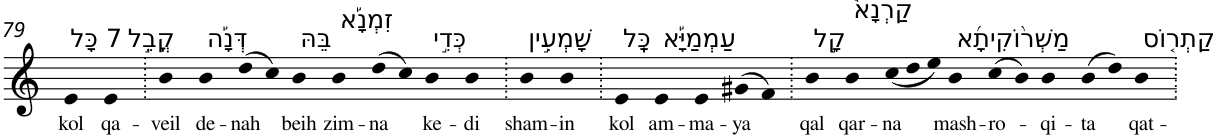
**kern	**text
*part1	*part1
*staff1	*staff1
*I"Piano	*
*I'Pno	*
!!LO:PB:g=z
*clefG2	*
*k[]	*
=79	=79
!LO:TX:a:t=7 כָּל	!
!	!LO:LY:b
4e	kol
!LO:TX:a:t=קֳבֵ֣ל	!
!	!LO:LY:b
4e	qa-
=80.	=80.
!	!LO:LY:b
4b	-veil
!LO:TX:a:t=דְּנָ֡ה	!
!	!LO:LY:b
4b	de-
!	!LO:LY:b
(>8dd	-nah
8cc)	.
!LO:TX:a:t=בֵּהּ	!
!	!LO:LY:b
4b	beih
!LO:TX:a:t=זִמְנָ֡א	!
!	!LO:LY:b
4b	zim-
!	!LO:LY:b
(>8dd	-na
8cc)	.
!LO:TX:a:t=כְּדִ֣י	!
!	!LO:LY:b
4b	ke-
!	!LO:LY:b
4b	-di
=81.	=81.
!LO:TX:a:t=שָׁמְעִ֣ין	!
!	!LO:LY:b
4b	sham-
!	!LO:LY:b
4b	-in
=82.	=82.
!LO:TX:a:t=כָּֽל	!
!	!LO:LY:b
4e	kol
!LO:TX:a:t=עַמְמַיָּ֡א	!
!	!LO:LY:b
4e	am-
!	!LO:LY:b
4e	-ma-
!	!LO:LY:b
(>8g#X	-ya
8f)	.
=83.	=83.
!LO:TX:a:t=קָ֣ל	!
!	!LO:LY:b
4b	qal
!LO:TX:a:t=קַרְנָא֩	!
!	!LO:LY:b
4b	qar-
*Xtuplet	*
!	!LO:LY:b
(<12cc	-na
12dd	.
12ee)	.
!LO:TX:a:t=מַשְׁר֨וֹקִיתָ֜א	!
!	!LO:LY:b
4b	mash-
!	!LO:LY:b
(>8cc	-ro-
8b)	.
!	!LO:LY:b
4b	-qi-
!	!LO:LY:b
(>8b	-ta
8dd)	.
!LO:TX:a:t=קַתְר֤וֹס	!
!	!LO:LY:b
4b	qat-
=.	=.
*-	*-
